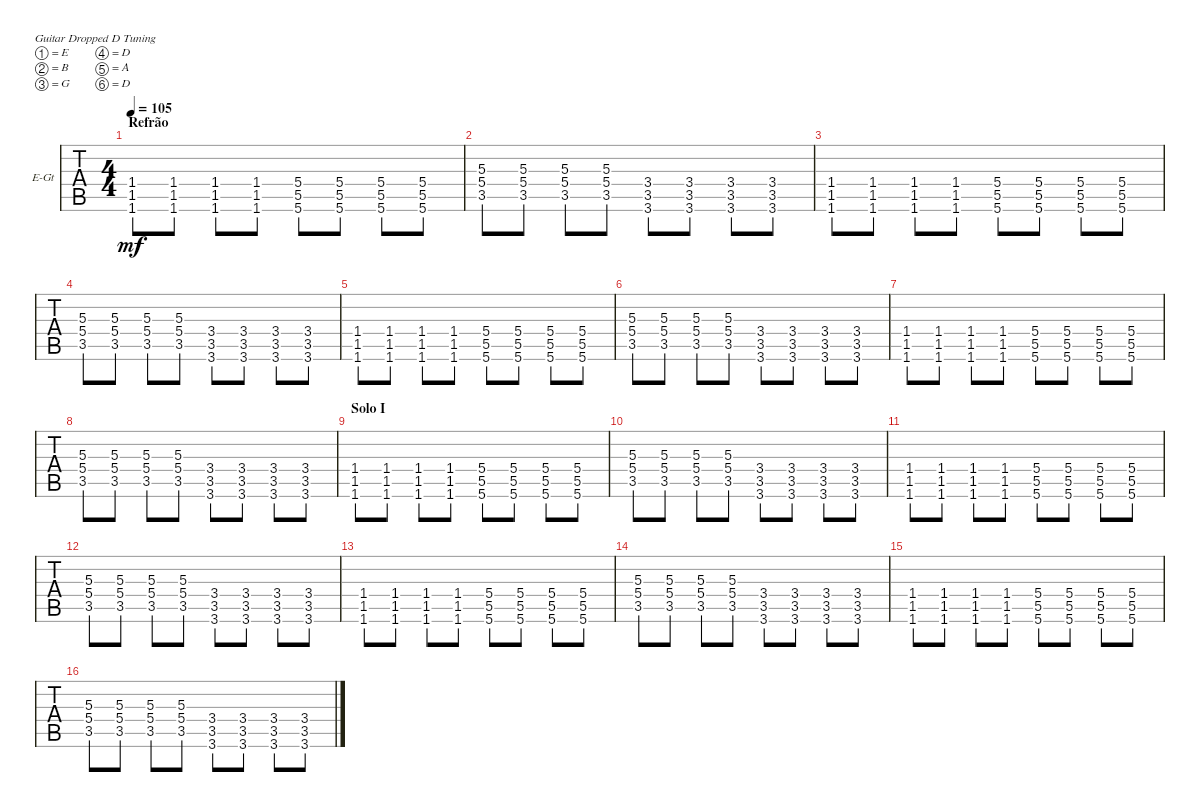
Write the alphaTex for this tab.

\defaultSystemsLayout 4
\bracketExtendMode groupsimilarinstruments
\firstSystemTrackNameOrientation horizontal
\otherSystemsTrackNameOrientation horizontal
\track ("Guitar Ghoul I" "E-Gt") {instrument distortionguitar}
\staff {tabs}
\tuning (E4 B3 G3 D3 A2 D2)
\ts (4 4)
\section ("" "Refrão")
\tempo 105
\clef g2
\ks c
(1.6 1.5 1.4).8{dy mf} (1.6 1.5 1.4).8 (1.6 1.4 1.5).8 (1.6 1.4 1.5).8 (5.6 5.5 5.4).8 (5.6 5.4 5.5).8 (5.6 5.5 5.4).8 (5.6 5.4 5.5).8 |
(3.5 5.4 5.3).8 (3.5 5.3 5.4).8 (3.5 5.4 5.3).8 (3.5 5.4 5.3).8 (3.6 3.4 3.5).8 (3.6 3.4 3.5).8 (3.6 3.4 3.5).8 (3.6 3.4 3.5).8 |
(1.6 1.5 1.4).8 (1.6 1.5 1.4).8 (1.6 1.4 1.5).8 (1.6 1.4 1.5).8 (5.6 5.5 5.4).8 (5.6 5.4 5.5).8 (5.6 5.5 5.4).8 (5.6 5.4 5.5).8 |
(3.5 5.4 5.3).8 (3.5 5.3 5.4).8 (3.5 5.4 5.3).8 (3.5 5.4 5.3).8 (3.6 3.4 3.5).8 (3.6 3.4 3.5).8 (3.6 3.4 3.5).8 (3.6 3.4 3.5).8 |
(1.6 1.5 1.4).8 (1.6 1.5 1.4).8 (1.6 1.4 1.5).8 (1.6 1.4 1.5).8 (5.6 5.5 5.4).8 (5.6 5.4 5.5).8 (5.6 5.5 5.4).8 (5.6 5.4 5.5).8 |
(3.5 5.4 5.3).8 (3.5 5.3 5.4).8 (3.5 5.4 5.3).8 (3.5 5.4 5.3).8 (3.6 3.4 3.5).8 (3.6 3.4 3.5).8 (3.6 3.4 3.5).8 (3.6 3.4 3.5).8 |
(1.6 1.5 1.4).8 (1.6 1.5 1.4).8 (1.6 1.4 1.5).8 (1.6 1.4 1.5).8 (5.6 5.5 5.4).8 (5.6 5.4 5.5).8 (5.6 5.5 5.4).8 (5.6 5.4 5.5).8 |
(3.5 5.4 5.3).8 (3.5 5.3 5.4).8 (3.5 5.4 5.3).8 (3.5 5.4 5.3).8 (3.6 3.4 3.5).8 (3.6 3.4 3.5).8 (3.6 3.4 3.5).8 (3.6 3.4 3.5).8 |
\section ("" "Solo I")
(1.6 1.5 1.4).8 (1.6 1.5 1.4).8 (1.6 1.4 1.5).8 (1.6 1.4 1.5).8 (5.6 5.5 5.4).8 (5.6 5.4 5.5).8 (5.6 5.5 5.4).8 (5.6 5.4 5.5).8 |
(3.5 5.4 5.3).8 (3.5 5.3 5.4).8 (3.5 5.4 5.3).8 (3.5 5.4 5.3).8 (3.6 3.4 3.5).8 (3.6 3.4 3.5).8 (3.6 3.4 3.5).8 (3.6 3.4 3.5).8 |
(1.6 1.5 1.4).8 (1.6 1.5 1.4).8 (1.6 1.4 1.5).8 (1.6 1.4 1.5).8 (5.6 5.5 5.4).8 (5.6 5.4 5.5).8 (5.6 5.5 5.4).8 (5.6 5.4 5.5).8 |
(3.5 5.4 5.3).8 (3.5 5.3 5.4).8 (3.5 5.4 5.3).8 (3.5 5.4 5.3).8 (3.6 3.4 3.5).8 (3.6 3.4 3.5).8 (3.6 3.4 3.5).8 (3.6 3.4 3.5).8 |
(1.6 1.5 1.4).8 (1.6 1.5 1.4).8 (1.6 1.4 1.5).8 (1.6 1.4 1.5).8 (5.6 5.5 5.4).8 (5.6 5.4 5.5).8 (5.6 5.5 5.4).8 (5.6 5.4 5.5).8 |
(3.5 5.4 5.3).8 (3.5 5.3 5.4).8 (3.5 5.4 5.3).8 (3.5 5.4 5.3).8 (3.6 3.4 3.5).8 (3.6 3.4 3.5).8 (3.6 3.4 3.5).8 (3.6 3.4 3.5).8 |
(1.6 1.5 1.4).8 (1.6 1.5 1.4).8 (1.6 1.4 1.5).8 (1.6 1.4 1.5).8 (5.6 5.5 5.4).8 (5.6 5.4 5.5).8 (5.6 5.5 5.4).8 (5.6 5.4 5.5).8 |
(3.5 5.4 5.3).8 (3.5 5.3 5.4).8 (3.5 5.4 5.3).8 (3.5 5.4 5.3).8 (3.6 3.4 3.5).8 (3.6 3.4 3.5).8 (3.6 3.4 3.5).8 (3.6 3.4 3.5).8
